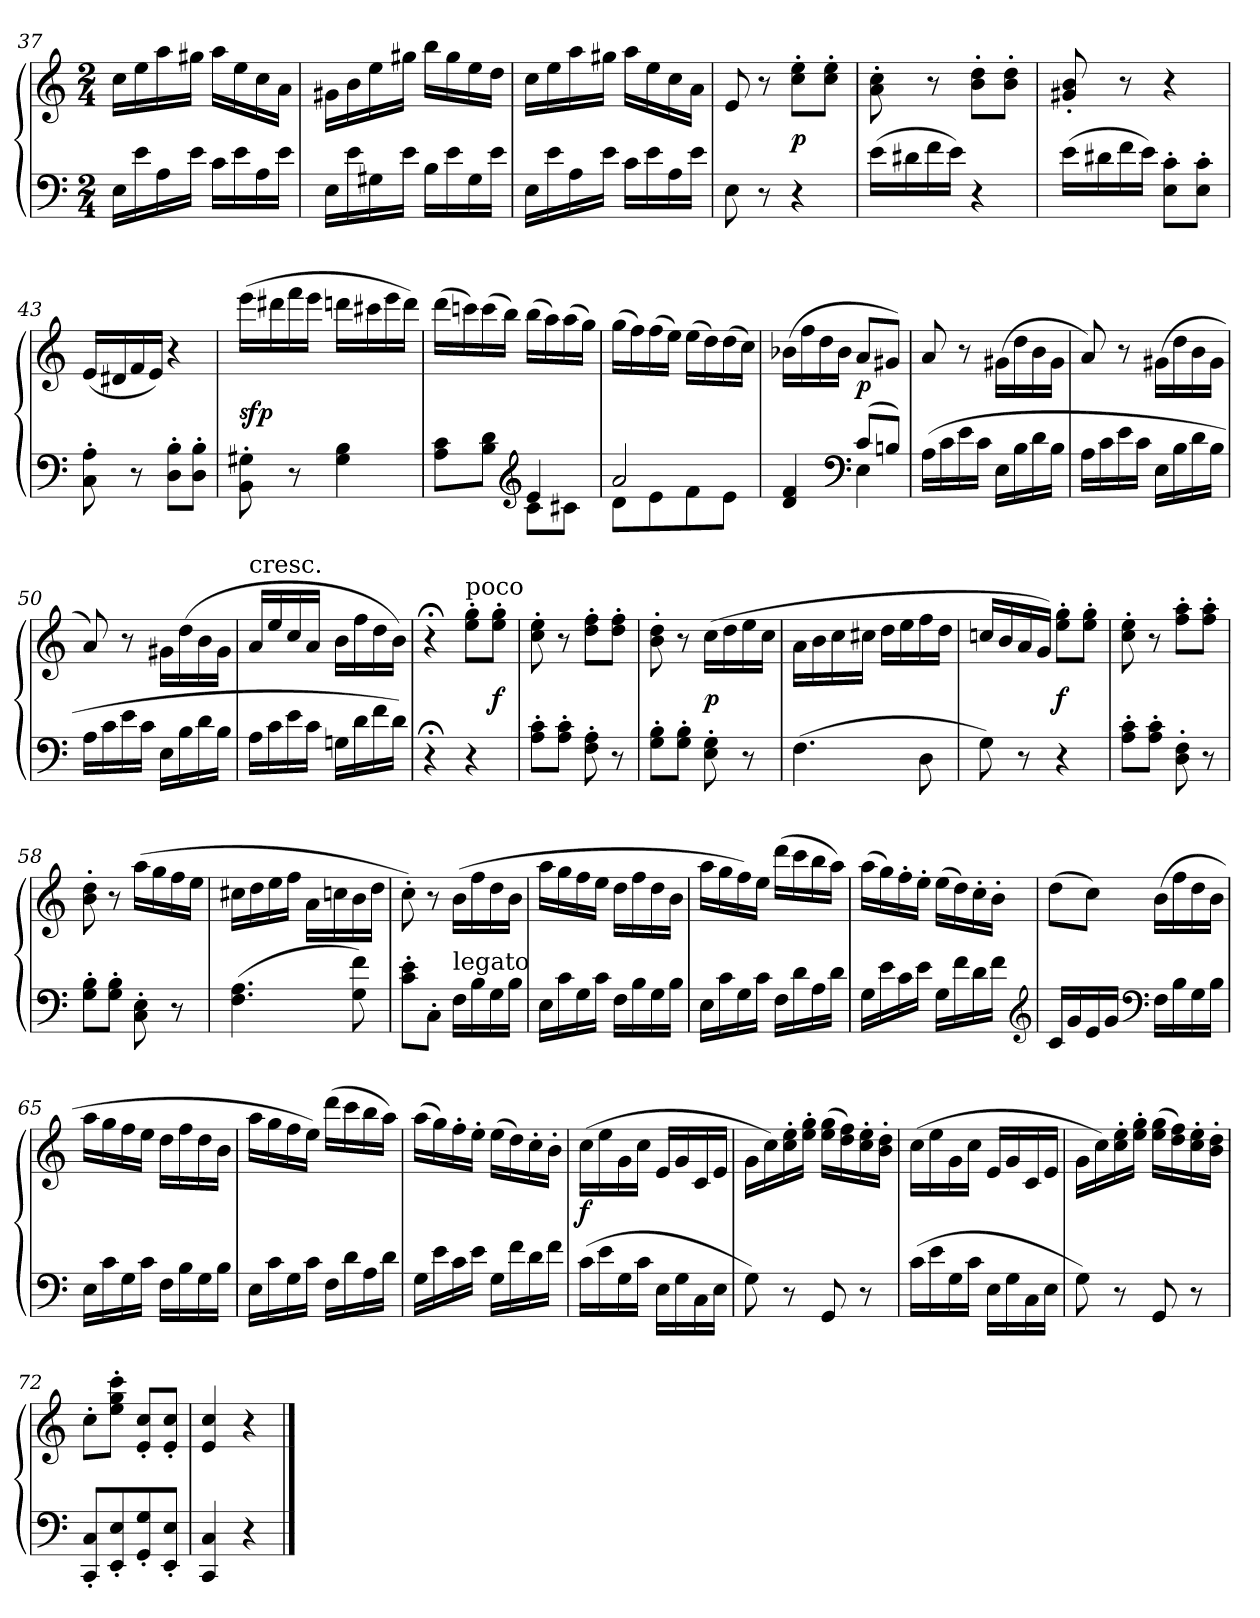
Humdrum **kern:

**kern	**kern	**dynam
*part1	*part1	*part1
*staff2	*staff1	*staff1/2
*clefF4	*clefG2	*
*k[]	*k[]	*
*M2/4	*M2/4	*
=37	=37	=37
16ELL	16ccLL	.
16e	16ee	.
16A	16aa	.
16eJJ	16gg#XJJ	.
16cLL	16aaLL	.
16e	16ee	.
16A	16cc	.
16eJJ	16aJJ	.
=38	=38	=38
16ELL	16g#XLL	.
16e	16b	.
16G#X	16ee	.
16eJJ	16gg#XJJ	.
16BLL	16bbLL	.
16e	16gg#	.
16G#	16ee	.
16eJJ	16ddJJ	.
=39	=39	=39
16ELL	16ccLL	.
16e	16ee	.
16A	16aa	.
16eJJ	16gg#XJJ	.
16cLL	16aaLL	.
16e	16ee	.
16A	16cc	.
16eJJ	16aJJ	.
=40	=40	=40
8E	8e	.
8r	8r	.
4r	8cc' 8ee'L	p
.	8cc' 8ee'J	.
=41	=41	=41
(16eLL	8a' 8cc'	.
16d#X	.	.
16f	8r	.
16eJJ)	.	.
4r	8b' 8dd'L	.
.	8b' 8dd'J	.
=42	=42	=42
(16eLL	8g#X' 8b'	.
16d#X	.	.
16f	8r	.
16eJJ)	.	.
8E' 8c'L	4r	.
8E' 8c'J	.	.
=43	=43	=43
8C' 8A'	(16eLL	.
.	16d#X	.
8r	16f	.
.	16eJJ)	.
8D' 8B'L	4r	.
8D' 8B'J	.	.
=44	=44	=44
8BB' 8G#X'	(16eeeLL	sfp
.	16ddd#X	.
8r	16fff	.
.	16eeeJJ	.
4G# 4B	16dddnLL	.
.	16ccc#X	.
.	16eee	.
.	16dddJJ)	.
=45	=45	=45
*^	*	*
4ryy	8A 8cL	(16dddLL	.
.	.	16cccn)	.
.	8B 8dJ	(16ccc	.
.	.	16bbJJ)	.
*clefG2	*	*	*
4e	8cL	(16bbLL	.
.	.	16aa)	.
.	8c#XJ	(16aa	.
.	.	16ggJJ)	.
=46	=46	=46	=46
2a	8dL	(16ggLL	.
.	.	16ff)	.
.	8e	(16ff	.
.	.	16eeJJ)	.
.	8f	(16eeLL	.
.	.	16dd)	.
.	8eJ	(16dd	.
.	.	16ccJJ)	.
=47	=47	=47	=47
4d 4f	4ryy	(16b-XLL	.
.	.	16ff	.
.	.	16dd	.
.	.	16b-JJ	.
*clefF4	*	*	*
(8cL	4E	8aL	p
8BnJ)	.	8g#XJ)	.
*v	*v	*	*
=48	=48	=48
(16ALL	8a	.
16c	.	.
16e	8r	.
16cJJ	.	.
16ELL	(16g#XLL	.
16B	16dd	.
16d	16b	.
16BJJ	16g#JJ	.
=49	=49	=49
16ALL	8a)	.
16c	.	.
16e	8r	.
16cJJ	.	.
16ELL	(16g#XLL	.
16B	16dd	.
16d	16b	.
16BJJ	16g#JJ	.
=50	=50	=50
16ALL	8a)	.
16c	.	.
16e	8r	.
16cJJ	.	.
16ELL	16g#XLL	.
16B	(16dd	.
16d	16b	.
16BJJ	16g#JJ	.
=51	=51	=51
!	!LO:TX:t=cresc.	!
16ALL	16a/LL	.
16c	16ee/	.
16e	16cc/	.
16cJJ	16a/JJ	.
16GnLL	16bLL	.
16d	16ff	.
16f	16dd	.
16dJJ)	16bJJ)	.
=52	=52	=52
4r;<	4r;<	.
!	!LO:TX:t=poco	!
4r	8ee' 8gg'L	.
.	8ee' 8gg'J	f
=53	=53	=53
8A' 8c'L	8cc' 8ee'	.
8A' 8c'J	8r	.
8F' 8A'	8dd' 8ff'L	.
8r	8dd' 8ff'J	.
=54	=54	=54
8G' 8B'L	8b' 8dd'	.
8G' 8B'J	8r	.
8E' 8G'	(16ccLL	p
.	16dd	.
8r	16ee	.
.	16ccJJ	.
=55	=55	=55
(4.F	16aLL	.
.	16b	.
.	16cc	.
.	16cc#XJJ	.
.	16ddLL	.
.	16ee	.
8D	16ff	.
.	16ddJJ	.
=56	=56	=56
8G)	16ccnLL	.
.	16b	.
8r	16a	.
.	16gJJ)	.
4r	8ee' 8gg'L	f
.	8ee' 8gg'J	.
=57	=57	=57
8A' 8c'L	8cc' 8ee'	.
8A' 8c'J	8r	.
8D' 8F'	8ff' 8aa'L	.
8r	8ff' 8aa'J	.
=58	=58	=58
8G' 8B'L	8b' 8dd'	.
8G' 8B'J	8r	.
8C' 8E'	(16aaLL	.
.	16gg	.
8r	16ff	.
.	16eeJJ	.
=59	=59	=59
(4.F 4.A	16cc#XLL	.
.	16dd	.
.	16ee	.
.	16ffJJ	.
.	16aLL	.
.	16ccn	.
8G 8f)	16b	.
.	16ddJJ	.
=60	=60	=60
8c' 8e'L	8cc')	.
8C'J	8r	.
!LO:TX:t=legato	!	!
16FLL	(16bLL	.
16B	16ff	.
16G	16dd	.
16BJJ	16bJJ	.
=61	=61	=61
16ELL	16aaLL	.
16c	16gg	.
16G	16ff	.
16cJJ	16eeJJ	.
16FLL	16ddLL	.
16B	16ff	.
16G	16dd	.
16BJJ	16bJJ	.
=62	=62	=62
16ELL	16aaLL	.
16c	16gg	.
16G	16ff)	.
16cJJ	16eeJJ	.
16FLL	(16dddLL	.
16d	16ccc	.
16A	16bb	.
16dJJ	16aaJJ)	.
=63	=63	=63
16GLL	(16aaLL	.
16e	16gg)	.
16c	16ff'	.
16eJJ	16ee'JJ	.
16GLL	(16eeLL	.
16f	16dd)	.
16d	16cc'	.
16fJJ	16b'JJ	.
*clefG2	*	*
=64	=64	=64
16cLL	(8ddL	.
16g	.	.
16e	8ccJ)	.
16gJJ	.	.
*clefF4	*	*
16FLL	(16bLL	.
16B	16ff	.
16G	16dd	.
16BJJ	16bJJ	.
=65	=65	=65
16ELL	16aaLL	.
16c	16gg	.
16G	16ff	.
16cJJ	16eeJJ	.
16FLL	16ddLL	.
16B	16ff	.
16G	16dd	.
16BJJ	16bJJ	.
=66	=66	=66
16ELL	16aaLL	.
16c	16gg	.
16G	16ff	.
16cJJ	16eeJJ)	.
16FLL	(16dddLL	.
16d	16ccc	.
16A	16bb	.
16dJJ	16aaJJ)	.
=67	=67	=67
16GLL	(16aaLL	.
16e	16gg)	.
16c	16ff'	.
16eJJ	16ee'JJ	.
16GLL	(16eeLL	.
16f	16dd)	.
16d	16cc'	.
16fJJ	16b'JJ	.
=68	=68	=68
(16cLL	(16ccLL	f
16e	16ee	.
16G	16g	.
16cJJ	16ccJJ	.
16ELL	16eLL	.
16G	16g	.
16C	16c	.
16EJJ	16eJJ	.
=69	=69	=69
8G)	16gLL	.
.	16cc)	.
8r	16cc' 16ee'	.
.	16ee' 16gg'JJ	.
8GG	(16ee 16ggLL	.
.	16dd 16ff)	.
8r	16cc' 16ee'	.
.	16b' 16dd'JJ	.
=70	=70	=70
(16cLL	(16ccLL	.
16e	16ee	.
16G	16g	.
16cJJ	16ccJJ	.
16ELL	16eLL	.
16G	16g	.
16C	16c	.
16EJJ	16eJJ	.
=71	=71	=71
8G)	16gLL	.
.	16cc)	.
8r	16cc' 16ee'	.
.	16ee' 16gg'JJ	.
8GG	(16ee 16ggLL	.
.	16dd 16ff)	.
8r	16cc' 16ee'	.
.	16b' 16dd'JJ	.
=72	=72	=72
8CC' 8C'L	8cc'L	.
8EE' 8E'	8ee' 8gg' 8ccc'J	.
8GG' 8G'	8e' 8cc'L	.
8EE' 8E'J	8e' 8cc'J	.
=73	=73	=73
4CC 4C	4e 4cc	.
4r	4r	.
==	==	==
*-	*-	*-
